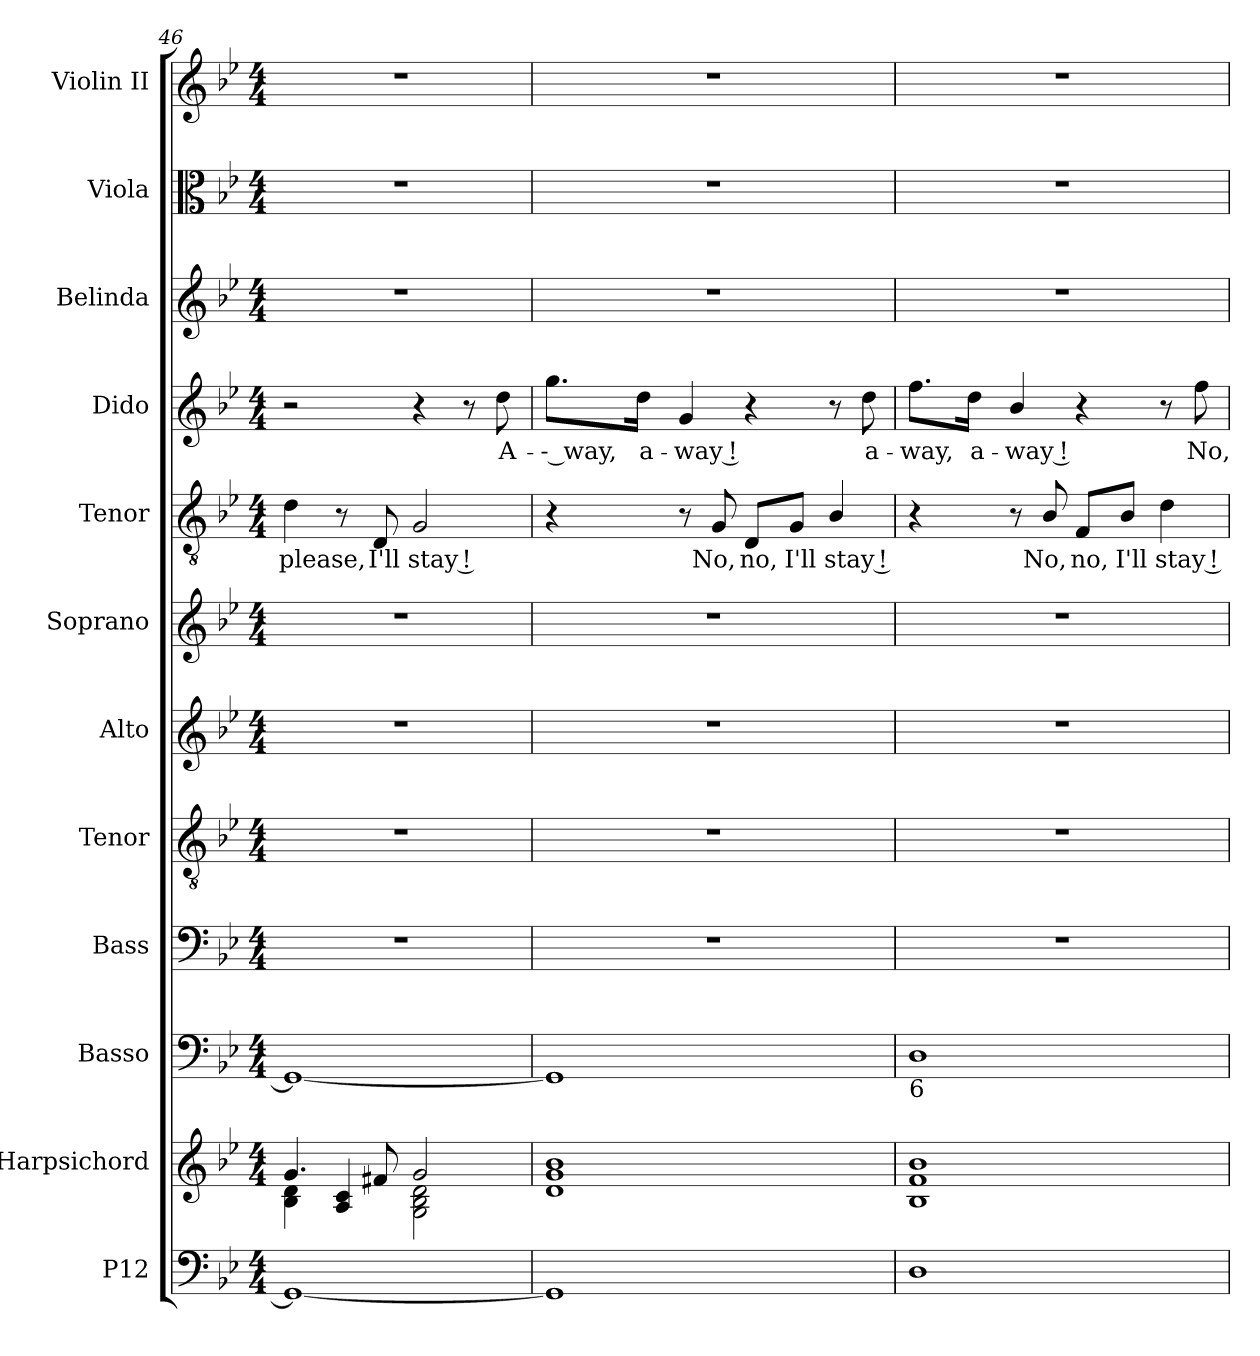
**kern	**kern	**kern	**kern	**kern	**kern	**kern	**kern	**text	**kern	**text	**kern	**kern	**kern
*part12	*part11	*part10	*part9	*part8	*part7	*part6	*part5	*part5	*part4	*part4	*part3	*part2	*part1
*staff12	*staff11	*staff10	*staff9	*staff8	*staff7	*staff6	*staff5	*staff5	*staff4	*staff4	*staff3	*staff2	*staff1
*I"P12	*I"Harpsichord	*I"Basso	*I"Bass	*I"Tenor	*I"Alto	*I"Soprano	*I"Tenor	*	*I"Dido	*	*I"Belinda	*I"Viola	*I"Violin II
*	*	*I'B	*I'B.	*	*I'A.	*I'S.	*	*	*I'Dido	*	*I'Belinda	*I'Viola	*I'Vln. II
*clefF4	*clefG2	*clefF4	*clefF4	*clefGv2	*clefG2	*clefG2	*clefGv2	*	*clefG2	*	*clefG2	*clefC3	*clefG2
*	*	*	*	*ITrd7c12	*	*	*ITrd7c12	*	*	*	*	*	*
*k[b-e-]	*k[b-e-]	*k[b-e-]	*k[b-e-]	*k[b-e-]	*k[b-e-]	*k[b-e-]	*k[b-e-]	*	*k[b-e-]	*	*k[b-e-]	*k[b-e-]	*k[b-e-]
*g:	*g:	*g:	*g:	*g:	*g:	*g:	*g:	*	*g:	*	*g:	*g:	*g:
*M4/4	*M4/4	*M4/4	*M4/4	*M4/4	*M4/4	*M4/4	*M4/4	*	*M4/4	*	*M4/4	*M4/4	*M4/4
=46	=46	=46	=46	=46	=46	=46	=46	=46	=46	=46	=46	=46	=46
*	*^	*	*	*	*	*	*	*	*	*	*	*	*
!	!	!	!	!	!	!	!	!	!LO:LY:b:color=#000000	!	!	!	!	!
1GGi_	4.gi/	4B-i\ 4di	1GGi_	1r	1r	1r	1r	4Di\	please,	2r	.	1r	1r	1r
.	.	4Ai/ 4ci	.	.	.	.	.	8r	.	.	.	.	.	.
!	!	!	!	!	!	!	!	!	!LO:LY:b:color=#000000	!	!	!	!	!
.	8f#Xi/	.	.	.	.	.	.	8DDi/	I'll	.	.	.	.	.
!	!	!	!	!	!	!	!	!	!LO:LY:b:color=#000000	!	!	!	!	!
.	2gi/	2Gi\ 2B-i 2di	.	.	.	.	.	2GGi/	stay !	4r	.	.	.	.
.	.	.	.	.	.	.	.	.	.	8r	.	.	.	.
!	!	!	!	!	!	!	!	!	!	!	!LO:LY:b:color=#000000	!	!	!
.	.	.	.	.	.	.	.	.	.	8ddi\	A-	.	.	.
*	*v	*v	*	*	*	*	*	*	*	*	*	*	*	*
!!LO:LB:g=z
=47	=47	=47	=47	=47	=47	=47	=47	=47	=47	=47	=47	=47	=47
!	!	!	!	!	!	!	!	!	!	!LO:LY:b:color=#000000	!	!	!
1GGi]	1di 1gi 1b-i	1GGi]	1r	1r	1r	1r	4r	.	8.ggi\L	-- way,	1r	1r	1r
!	!	!	!	!	!	!	!	!	!	!LO:LY:b:color=#000000	!	!	!
.	.	.	.	.	.	.	.	.	16ddi\Jk	a-	.	.	.
!	!	!	!	!	!	!	!	!	!	!LO:LY:b:color=#000000	!	!	!
.	.	.	.	.	.	.	8r	.	4gi/	-way !	.	.	.
!	!	!	!	!	!	!	!	!LO:LY:b:color=#000000	!	!	!	!	!
.	.	.	.	.	.	.	8GGi/	No,	.	.	.	.	.
!	!	!	!	!	!	!	!	!LO:LY:b:color=#000000	!	!	!	!	!
.	.	.	.	.	.	.	8DDi/L	no,	4r	.	.	.	.
!	!	!	!	!	!	!	!	!LO:LY:b:color=#000000	!	!	!	!	!
.	.	.	.	.	.	.	8GGi/J	I'll	.	.	.	.	.
!	!	!	!	!	!	!	!	!LO:LY:b:color=#000000	!	!	!	!	!
.	.	.	.	.	.	.	4BB-i/	stay !	8r	.	.	.	.
!	!	!	!	!	!	!	!	!	!	!LO:LY:b:color=#000000	!	!	!
.	.	.	.	.	.	.	.	.	8ddi\	a-	.	.	.
=48	=48	=48	=48	=48	=48	=48	=48	=48	=48	=48	=48	=48	=48
!	!	!LO:TX:b:t=6	!	!	!	!	!	!	!	!	!	!	!
!	!	!	!	!	!	!	!	!	!	!LO:LY:b:color=#000000	!	!	!
1Di	1B-i 1fi 1b-i	1Di	1r	1r	1r	1r	4r	.	8.ffi\L	-way,	1r	1r	1r
!	!	!	!	!	!	!	!	!	!	!LO:LY:b:color=#000000	!	!	!
.	.	.	.	.	.	.	.	.	16ddi\Jk	a-	.	.	.
!	!	!	!	!	!	!	!	!	!	!LO:LY:b:color=#000000	!	!	!
.	.	.	.	.	.	.	8r	.	4b-i/	-way !	.	.	.
!	!	!	!	!	!	!	!	!LO:LY:b:color=#000000	!	!	!	!	!
.	.	.	.	.	.	.	8BB-i/	No,	.	.	.	.	.
!	!	!	!	!	!	!	!	!LO:LY:b:color=#000000	!	!	!	!	!
.	.	.	.	.	.	.	8FFi/L	no,	4r	.	.	.	.
!	!	!	!	!	!	!	!	!LO:LY:b:color=#000000	!	!	!	!	!
.	.	.	.	.	.	.	8BB-i/J	I'll	.	.	.	.	.
!	!	!	!	!	!	!	!	!LO:LY:b:color=#000000	!	!	!	!	!
.	.	.	.	.	.	.	4Di\	stay !	8r	.	.	.	.
!	!	!	!	!	!	!	!	!	!	!LO:LY:b:color=#000000	!	!	!
.	.	.	.	.	.	.	.	.	8ffi\	No,	.	.	.
=	=	=	=	=	=	=	=	=	=	=	=	=	=
*-	*-	*-	*-	*-	*-	*-	*-	*-	*-	*-	*-	*-	*-
